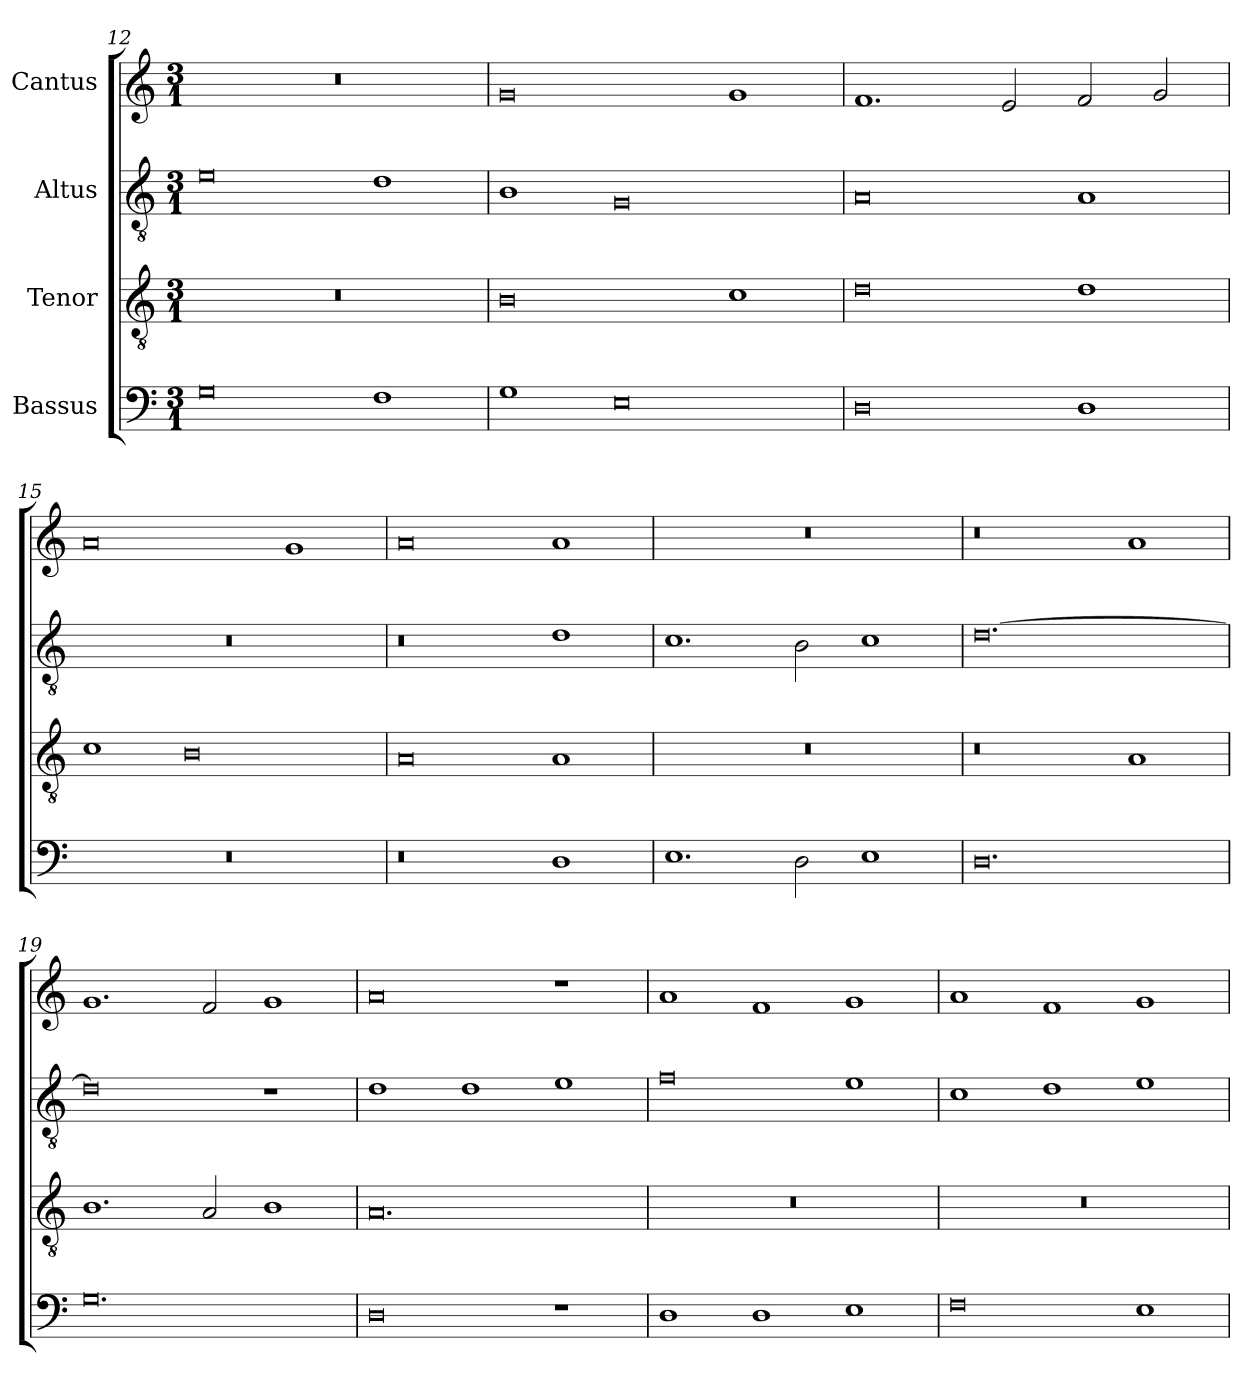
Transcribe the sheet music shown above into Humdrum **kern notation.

**kern	**kern	**kern	**kern
*part4	*part3	*part2	*part1
*staff4	*staff3	*staff2	*staff1
*I"Bassus	*I"Tenor	*I"Altus	*I"Cantus
*clefF4	*clefGv2	*clefGv2	*clefG2
*	*ITrd7c12	*ITrd7c12	*
*k[]	*k[]	*k[]	*k[]
*C:	*C:	*C:	*C:
*M3/1	*M3/1	*M3/1	*M3/1
=12	=12	=12	=12
!	!LO:N:vis=1	!	!LO:N:vis=1
0Gi	0.r	0Ei	0.r
1Fi	.	1Di	.
!!LO:LB:g=z
=13	=13	=13	=13
1Gi	0BBi	1BBi	0gi
0Ei	.	0GGi	.
.	1Ci	.	1gi
=14	=14	=14	=14
0Di	0Di	0AAi	1.fi
.	.	.	2ei/
1Di	1Di	1AAi	2fi/
.	.	.	2gi/
=15	=15	=15	=15
!LO:N:vis=1	!	!LO:N:vis=1	!
0.r	1Ci	0.r	0ai
.	0BBi	.	.
.	.	.	1gi
=16	=16	=16	=16
0r	0AAi	0r	0ai
1Di	1AAi	1Di	1ai
=17	=17	=17	=17
!	!LO:N:vis=1	!	!LO:N:vis=1
1.Ei	0.r	1.Ci	0.r
2Di\	.	2BBi\	.
1Ei	.	1Ci	.
!!LO:LB:g=z
=18	=18	=18	=18
0.Di	0r	[>0.Di	0r
.	1AAi	.	1ai
=19	=19	=19	=19
0.Gi	1.BBi	0Di]	1.gi
.	2AAi/	.	2fi/
.	1BBi	1r	1gi
=20	=20	=20	=20
0Di	0.AAi	1Di	0ai
.	.	1Di	.
1r	.	1Ei	1r
=21	=21	=21	=21
!	!LO:N:vis=1	!	!
1Di	0.r	0Fi	1ai
1Di	.	.	1fi
1Ei	.	1Ei	1gi
=22	=22	=22	=22
!	!LO:N:vis=1	!	!
0Fi	0.r	1Ci	1ai
.	.	1Di	1fi
1Ei	.	1Ei	1gi
=	=	=	=
*-	*-	*-	*-
